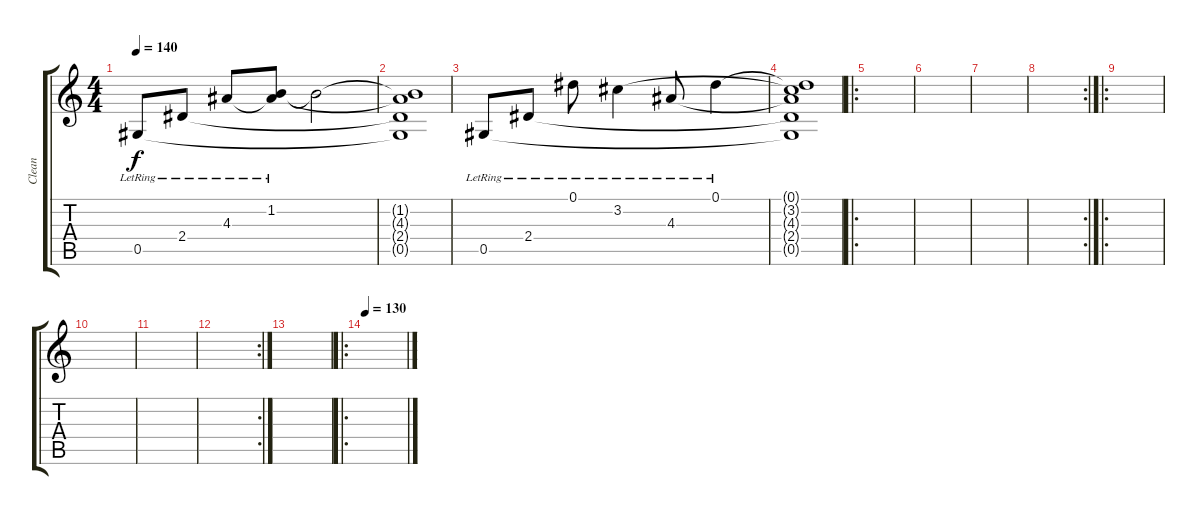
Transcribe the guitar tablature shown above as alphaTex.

\track ("Clean" "Clean") {instrument electricguitarjazz}
\staff {score tabs}
\tuning (Eb4 Bb3 Gb3 Db3 Ab2 Eb2) {hide}
\ts (4 4)
\tempo 140
\clef g2
\ks c
0.5{lr}.8{dy f} 2.4{lr}.8 4.3{lr}.8 (1.2{lr} 4.3{t}).8 1.2{t}.2 |
(1.2{t} 4.3{t} 2.4{t} 0.5{t}).1 |
0.5{lr}.8 2.4{lr}.8 0.1{lr}.8 3.2{lr}.4 4.3{lr}.8 0.1{lr}.4 |
(0.1{t} 3.2{t} 4.3{t} 2.4{t} 0.5{t}).1 |
\ro
|
|
|
\rc 2
|
\ro
|
|
|
\rc 2
|
|
\ro
\tempo 130
